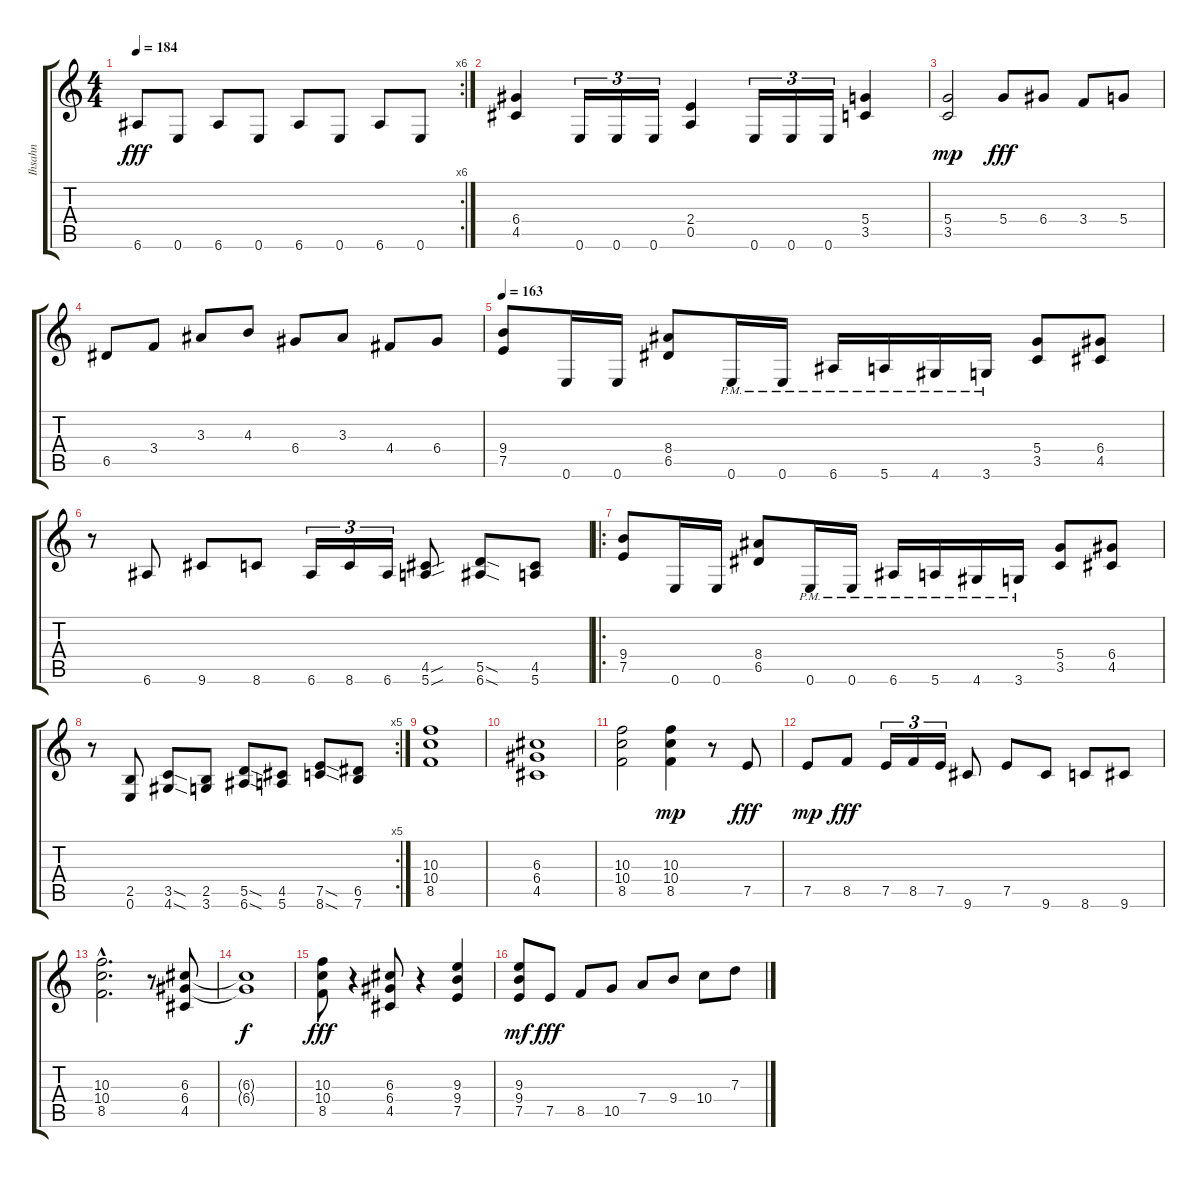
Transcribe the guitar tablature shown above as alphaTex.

\track ("Ihsahn" "Ihsahn") {instrument distortionguitar}
\staff {score tabs}
\tuning (E4 B3 G3 D3 A2 E2) {hide}
\rc 6
\ts (4 4)
\tempo 184
\clef g2
\ks c
6.6.8{dy fff} 0.6.8 6.6.8 0.6.8 6.6.8 0.6.8 6.6.8 0.6.8 |
(6.4 4.5).4 0.6.16{tu (3 2)} 0.6.16{tu (3 2)} 0.6.16{tu (3 2)} (2.4 0.5).4 0.6.16{tu (3 2)} 0.6.16{tu (3 2)} 0.6.16{tu (3 2)} (5.4 3.5).4 |
(5.4 3.5).2{dy mp} 5.4.8{dy fff} 6.4.8 3.4.8 5.4.8 |
6.5.8 3.4.8 3.3.8 4.3.8 6.4.8 3.3.8 4.4.8 6.4.8 |
\tempo 163
(9.4 7.5).8 0.6.16 0.6.16 (8.4 6.5).8 0.6{pm}.16 0.6{pm}.16 6.6{pm}.16 5.6{pm}.16 4.6{pm}.16 3.6{pm}.16 (5.4 3.5).8 (6.4 4.5).8 |
r.8 6.6.8 9.6.8 8.6.8 6.6.16{tu (3 2)} 8.6.16{tu (3 2)} 6.6.16{tu (3 2)} (4.5{sou} 5.6{sou}).8 (5.5{sod} 6.6{sod}).8 (4.5 5.6).8 |
\ro
(9.4 7.5).8 0.6.16 0.6.16 (8.4 6.5).8 0.6{pm}.16 0.6{pm}.16 6.6{pm}.16 5.6{pm}.16 4.6{pm}.16 3.6{pm}.16 (5.4 3.5).8 (6.4 4.5).8 |
\rc 5
r.8 (2.5 0.6).8 (3.5{sod} 4.6{sod}).8 (2.5 3.6).8 (5.5{sod} 6.6{sod}).8 (4.5 5.6).8 (7.5{sod} 8.6{sod}).8 (6.5 7.6).8 |
(10.3 10.4 8.5).1 |
(6.3 6.4 4.5).1 |
(10.3 10.4 8.5).2 (10.3 10.4 8.5).4{dy mp} r.8 7.5.8{dy fff} |
7.5.8{dy mp} 8.5.8{dy fff} 7.5.16{tu (3 2)} 8.5.16{tu (3 2)} 7.5.16{tu (3 2)} 9.6.8 7.5.8 9.6.8 8.6.8 9.6.8 |
(10.3{hac} 10.4{hac} 8.5{hac}).2{d} r.8 (6.3 6.4 4.5).8 |
(6.3{t} 6.4{t}).1{dy f} |
(10.3 10.4 8.5).8{dy fff} r.4 (6.3 6.4 4.5).8 r.4 (9.3 9.4 7.5).4 |
(9.3 9.4 7.5).8{dy mf} 7.5.8{dy fff} 8.5.8 10.5.8 7.4.8 9.4.8 10.4.8 7.3.8
